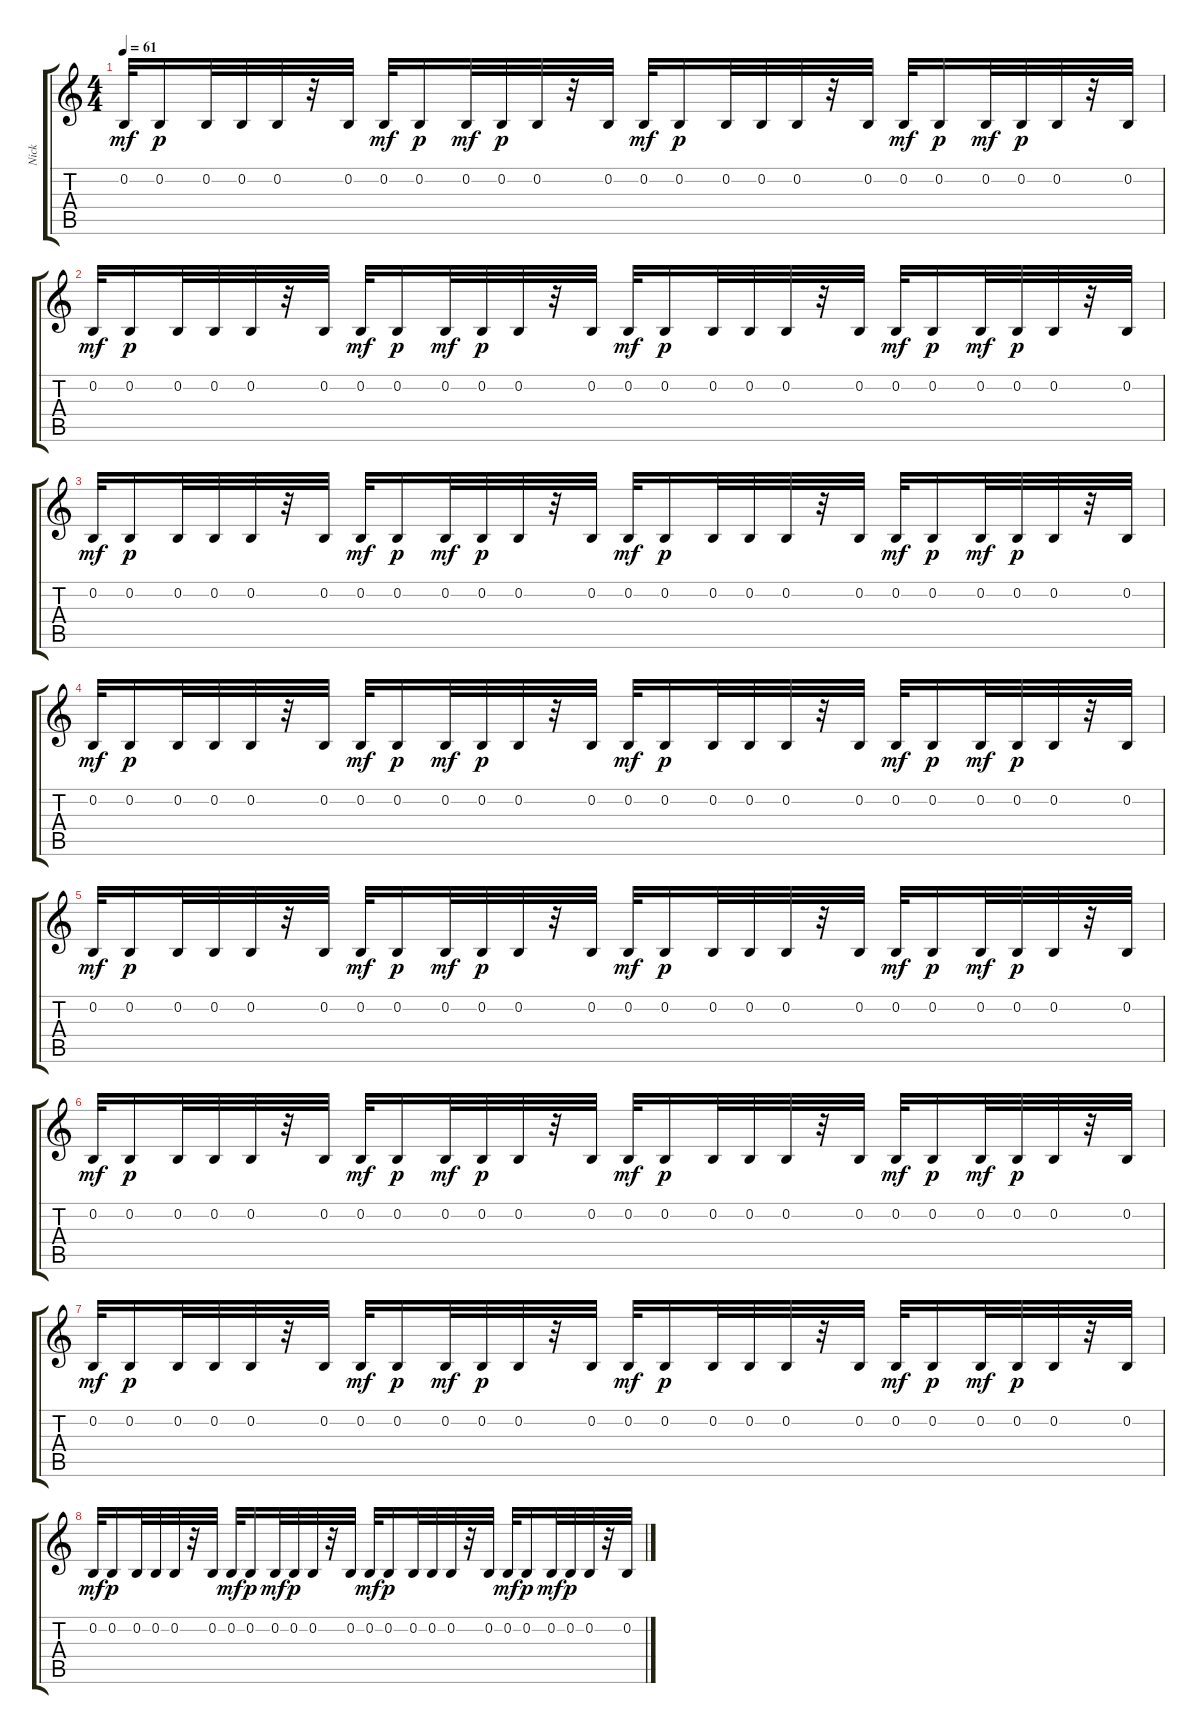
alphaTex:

\track ("Nick" "Nick") {instrument acousticgrandpiano}
\staff {score tabs}
\tuning (E4 B3 G3 D3 A2 E2) {hide}
\ts (4 4)
\tempo 61
\clef g2
\ks c
0.2.32{dy mf} 0.2.16{dy p} 0.2.32{volume 9} 0.2.32 0.2.32 r.32 0.2.32{volume 9} 0.2.32{dy mf} 0.2.16{dy p} 0.2.32{dy mf volume 9} 0.2.32{dy p} 0.2.32 r.32 0.2.32{volume 9} 0.2.32{dy mf} 0.2.16{dy p} 0.2.32{volume 9} 0.2.32 0.2.32 r.32 0.2.32{volume 9} 0.2.32{dy mf} 0.2.16{dy p} 0.2.32{dy mf volume 9} 0.2.32{dy p} 0.2.32 r.32 0.2.32{volume 10} |
0.2.32{dy mf} 0.2.16{dy p volume 10} 0.2.32 0.2.32 0.2.32{volume 10} r.32 0.2.32 0.2.32{dy mf} 0.2.16{dy p volume 10} 0.2.32{dy mf} 0.2.32{dy p} 0.2.32{volume 10} r.32 0.2.32 0.2.32{dy mf} 0.2.16{dy p volume 10} 0.2.32 0.2.32 0.2.32{volume 10} r.32 0.2.32 0.2.32{dy mf} 0.2.16{dy p volume 10} 0.2.32{dy mf} 0.2.32{dy p} 0.2.32{volume 10} r.32 0.2.32 |
0.2.32{dy mf} 0.2.16{dy p volume 11} 0.2.32 0.2.32{volume 11} 0.2.32 r.32 0.2.32 0.2.32{dy mf volume 11} 0.2.16{dy p} 0.2.32{dy mf} 0.2.32{dy p volume 11} 0.2.32 r.32 0.2.32 0.2.32{dy mf volume 11} 0.2.16{dy p} 0.2.32 0.2.32{volume 11} 0.2.32 r.32 0.2.32 0.2.32{dy mf volume 11} 0.2.16{dy p} 0.2.32{dy mf} 0.2.32{dy p volume 12} 0.2.32 r.32 0.2.32 |
0.2.32{dy mf volume 12} 0.2.16{dy p} 0.2.32 0.2.32{volume 12} 0.2.32 r.32 0.2.32{volume 12} 0.2.32{dy mf} 0.2.16{dy p} 0.2.32{dy mf} 0.2.32{dy p} 0.2.32 r.32 0.2.32 0.2.32{dy mf} 0.2.16{dy p} 0.2.32 0.2.32 0.2.32 r.32 0.2.32 0.2.32{dy mf} 0.2.16{dy p} 0.2.32{dy mf} 0.2.32{dy p} 0.2.32 r.32 0.2.32 |
0.2.32{dy mf} 0.2.16{dy p} 0.2.32 0.2.32 0.2.32 r.32 0.2.32 0.2.32{dy mf} 0.2.16{dy p} 0.2.32{dy mf} 0.2.32{dy p} 0.2.32 r.32 0.2.32 0.2.32{dy mf} 0.2.16{dy p} 0.2.32 0.2.32 0.2.32 r.32 0.2.32 0.2.32{dy mf} 0.2.16{dy p} 0.2.32{dy mf} 0.2.32{dy p} 0.2.32 r.32 0.2.32 |
0.2.32{dy mf} 0.2.16{dy p} 0.2.32 0.2.32 0.2.32 r.32 0.2.32 0.2.32{dy mf} 0.2.16{dy p} 0.2.32{dy mf} 0.2.32{dy p} 0.2.32 r.32 0.2.32 0.2.32{dy mf} 0.2.16{dy p} 0.2.32 0.2.32 0.2.32 r.32 0.2.32 0.2.32{dy mf} 0.2.16{dy p} 0.2.32{dy mf} 0.2.32{dy p} 0.2.32 r.32 0.2.32 |
0.2.32{dy mf} 0.2.16{dy p} 0.2.32 0.2.32 0.2.32 r.32 0.2.32 0.2.32{dy mf} 0.2.16{dy p} 0.2.32{dy mf} 0.2.32{dy p} 0.2.32 r.32 0.2.32 0.2.32{dy mf} 0.2.16{dy p} 0.2.32 0.2.32 0.2.32 r.32 0.2.32 0.2.32{dy mf} 0.2.16{dy p} 0.2.32{dy mf} 0.2.32{dy p} 0.2.32 r.32 0.2.32 |
0.2.32{dy mf} 0.2.16{dy p} 0.2.32 0.2.32 0.2.32 r.32 0.2.32 0.2.32{dy mf} 0.2.16{dy p} 0.2.32{dy mf} 0.2.32{dy p} 0.2.32 r.32 0.2.32 0.2.32{dy mf} 0.2.16{dy p} 0.2.32 0.2.32 0.2.32 r.32 0.2.32 0.2.32{dy mf} 0.2.16{dy p} 0.2.32{dy mf} 0.2.32{dy p} 0.2.32 r.32 0.2.32
